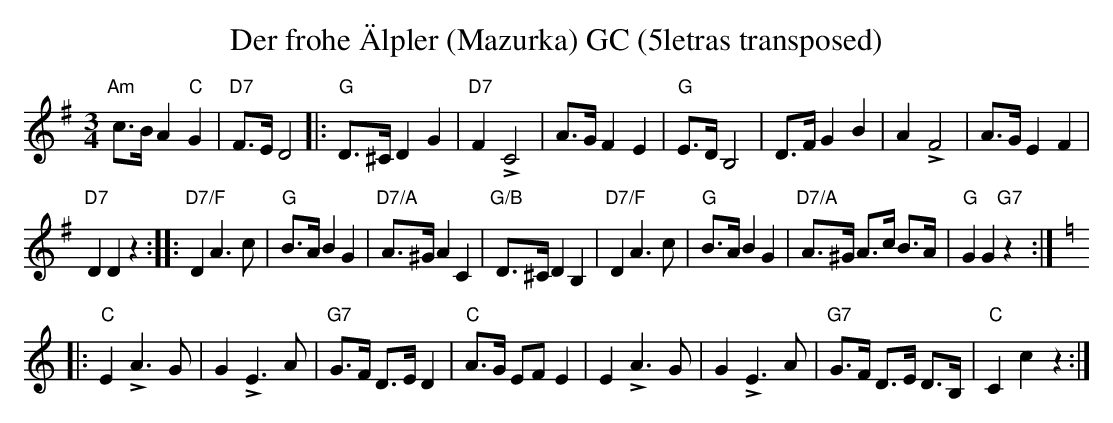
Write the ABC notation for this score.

X:1
T:Der frohe \"Alpler (Mazurka) GC (5letras transposed)
M:3/4
L:1/8
K:G transpose=3 %%MIDI gchordon
"Am"c>B A2"C"G2 | "D7"F>ED4 |: "G"D>^CD2G2 | "D7"F2 !>!C4 | A>GF2E2 | "G"E>DB,4 | D>FG2B2 | A2 !>!F4 | A>G E2F2 |
"D7"D2D2z2 :: "D7/F"D2A3c | "G"B>A B2G2 | "D7/A"A>^G A2C2 | "G/B"D>^C D2B,2 | "D7/F"D2A3c | "G"B>A B2G2 | "D7/A"A>^G A>c B>A | "G"G2G2"G7"z2 :: [K:C]
"C"E2 !>!A3G | G2 !>!E3A | "G7"G>F D>E D2 | "C"A>G EF E2 | E2 !>!A3G | G2!>!E3A | "G7"G>F D>E D>B, | "C"C2c2z2 :|
